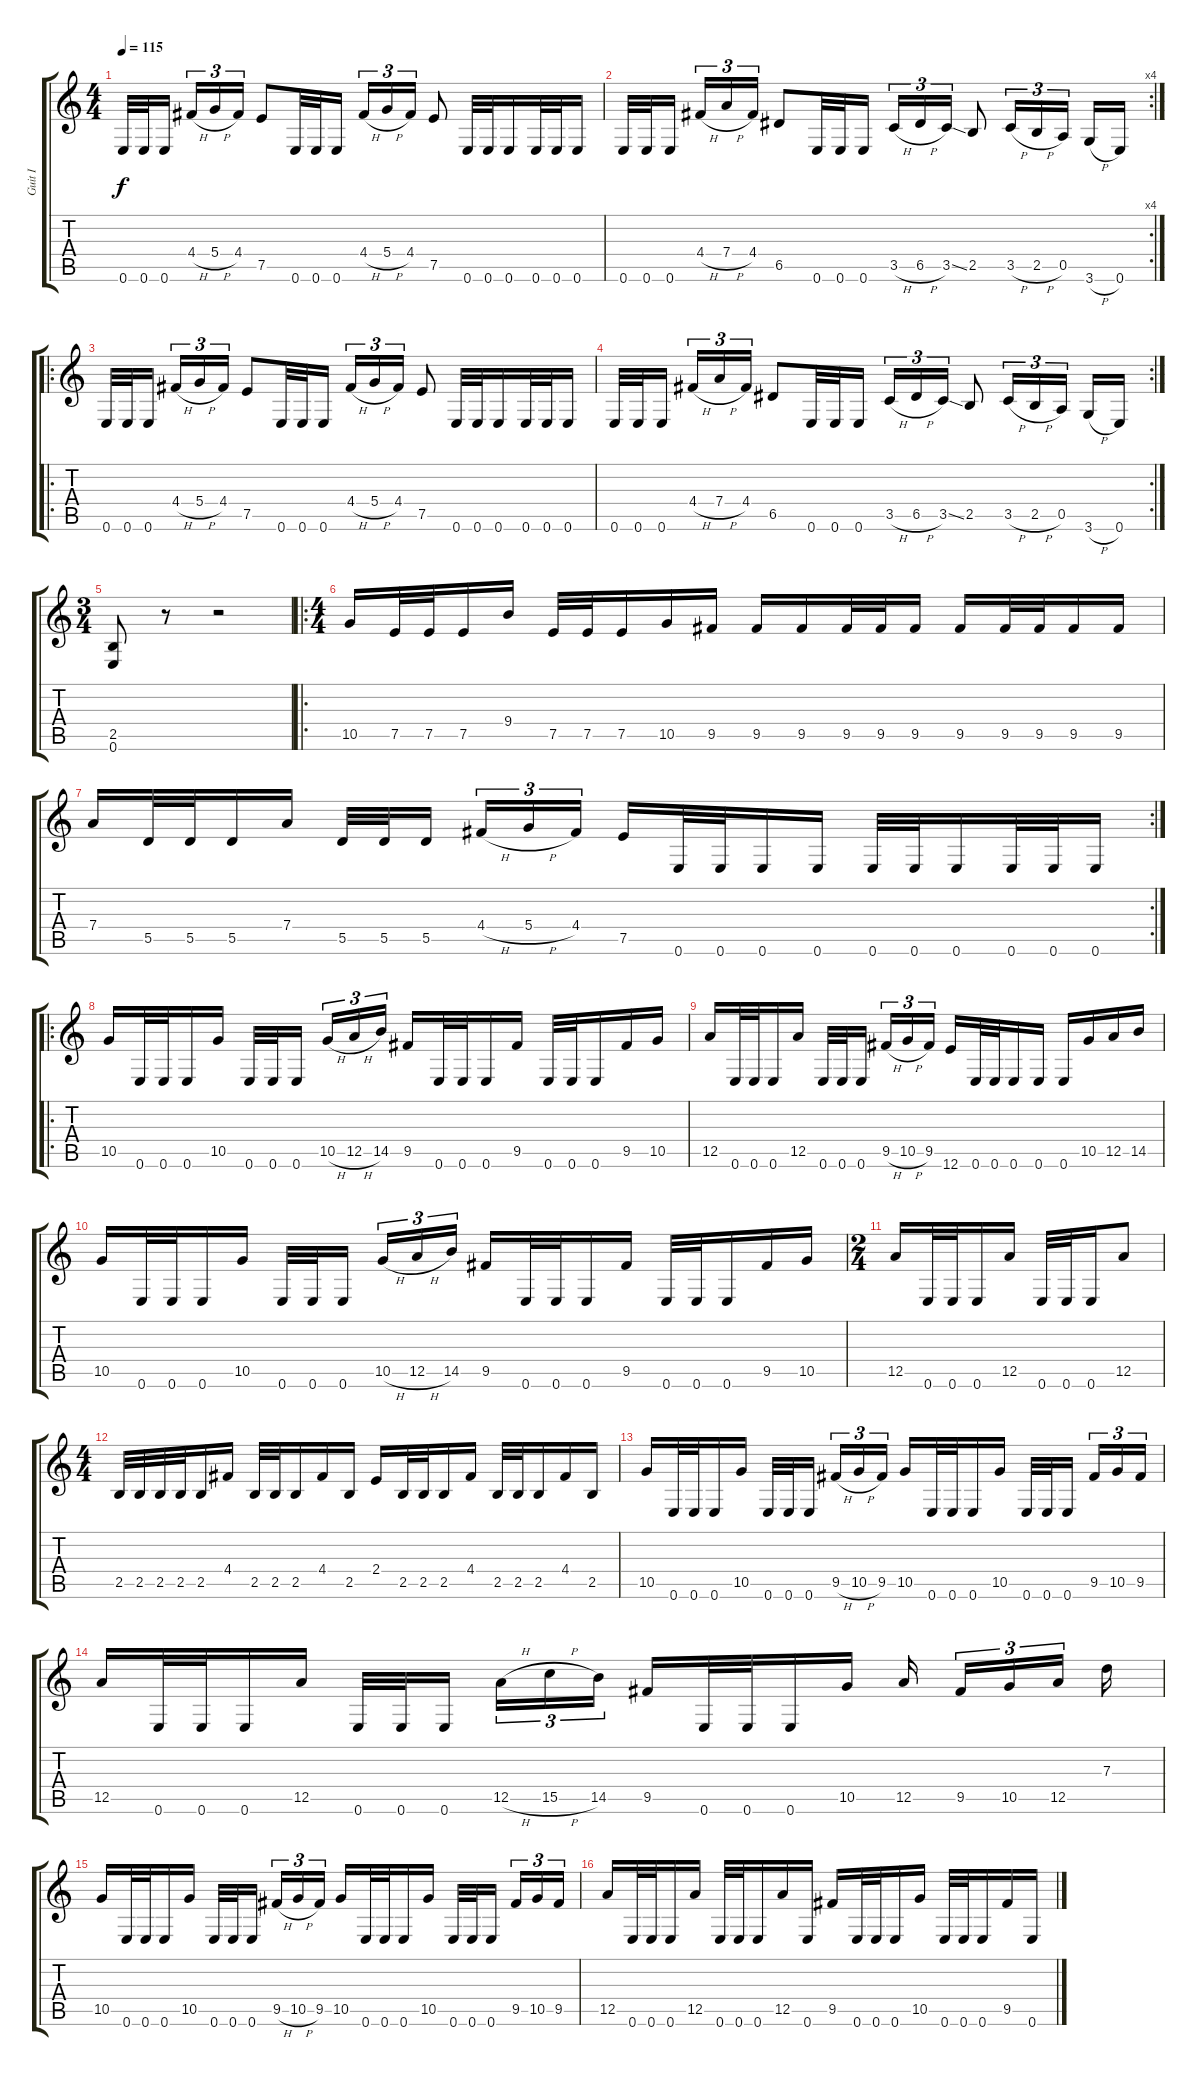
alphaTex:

\track ("Guit I" "Guit I") {instrument distortionguitar}
\staff {score tabs}
\tuning (E4 B3 G3 D3 A2 E2) {hide}
\ts (4 4)
\tempo 115
\clef g2
\ks c
0.6.32{dy f instrument distortionguitar} 0.6.32 0.6.16 4.4{h}.16{tu (3 2)} 5.4{h}.16{tu (3 2)} 4.4.16{tu (3 2)} 7.5.8 0.6.32 0.6.32 0.6.16 4.4{h}.16{tu (3 2)} 5.4{h}.16{tu (3 2)} 4.4.16{tu (3 2)} 7.5.8 0.6.32 0.6.32 0.6.16 0.6.32 0.6.32 0.6.16 |
\rc 4
0.6.32 0.6.32 0.6.16 4.4{h}.16{tu (3 2)} 7.4{h}.16{tu (3 2)} 4.4.16{tu (3 2)} 6.5.8 0.6.32 0.6.32 0.6.16 3.5{h}.16{tu (3 2)} 6.5{h}.16{tu (3 2)} 3.5{ss}.16{tu (3 2)} 2.5.8 3.5{h}.16{tu (3 2)} 2.5{h}.16{tu (3 2)} 0.5.16{tu (3 2)} 3.6{h}.16 0.6.16 |
\ro
0.6.32 0.6.32 0.6.16 4.4{h}.16{tu (3 2)} 5.4{h}.16{tu (3 2)} 4.4.16{tu (3 2)} 7.5.8 0.6.32 0.6.32 0.6.16 4.4{h}.16{tu (3 2)} 5.4{h}.16{tu (3 2)} 4.4.16{tu (3 2)} 7.5.8 0.6.32 0.6.32 0.6.16 0.6.32 0.6.32 0.6.16 |
\rc 2
0.6.32 0.6.32 0.6.16 4.4{h}.16{tu (3 2)} 7.4{h}.16{tu (3 2)} 4.4.16{tu (3 2)} 6.5.8 0.6.32 0.6.32 0.6.16 3.5{h}.16{tu (3 2)} 6.5{h}.16{tu (3 2)} 3.5{ss}.16{tu (3 2)} 2.5.8 3.5{h}.16{tu (3 2)} 2.5{h}.16{tu (3 2)} 0.5.16{tu (3 2)} 3.6{h}.16 0.6.16 |
\ts (3 4)
(2.5 0.6).8 r.8 r.2 |
\ro
\ts (4 4)
10.5.16 7.5.32 7.5.32 7.5.16 9.4.16 7.5.32 7.5.32 7.5.16 10.5.16 9.5.16 9.5.16 9.5.16 9.5.32 9.5.32 9.5.16 9.5.16 9.5.32 9.5.32 9.5.16 9.5.16 |
\rc 2
7.4.16 5.5.32 5.5.32 5.5.16 7.4.16 5.5.32 5.5.32 5.5.16 4.4{h}.16{tu (3 2)} 5.4{h}.16{tu (3 2)} 4.4.16{tu (3 2)} 7.5.16 0.6.32 0.6.32 0.6.16 0.6.16 0.6.32 0.6.32 0.6.16 0.6.32 0.6.32 0.6.16 |
\ro
10.5.16 0.6.32 0.6.32 0.6.16 10.5.16 0.6.32 0.6.32 0.6.16 10.5{h}.16{tu (3 2)} 12.5{h}.16{tu (3 2)} 14.5.16{tu (3 2)} 9.5.16 0.6.32 0.6.32 0.6.16 9.5.16 0.6.32 0.6.32 0.6.16 9.5.16 10.5.16 |
12.5.16 0.6.32 0.6.32 0.6.16 12.5.16 0.6.32 0.6.32 0.6.16 9.5{h}.16{tu (3 2)} 10.5{h}.16{tu (3 2)} 9.5.16{tu (3 2)} 12.6.16 0.6.32 0.6.32 0.6.16 0.6.16 0.6.16 10.5.16 12.5.16 14.5.16 |
10.5.16 0.6.32 0.6.32 0.6.16 10.5.16 0.6.32 0.6.32 0.6.16 10.5{h}.16{tu (3 2)} 12.5{h}.16{tu (3 2)} 14.5.16{tu (3 2)} 9.5.16 0.6.32 0.6.32 0.6.16 9.5.16 0.6.32 0.6.32 0.6.16 9.5.16 10.5.16 |
\ts (2 4)
12.5.16 0.6.32 0.6.32 0.6.16 12.5.16 0.6.32 0.6.32 0.6.16 12.5.8 |
\ts (4 4)
2.5.32 2.5.32 2.5.32 2.5.32 2.5.16 4.4.16 2.5.32 2.5.32 2.5.16 4.4.16 2.5.16 2.4.16 2.5.32 2.5.32 2.5.16 4.4.16 2.5.32 2.5.32 2.5.16 4.4.16 2.5.16 |
10.5.16 0.6.32 0.6.32 0.6.16 10.5.16 0.6.32 0.6.32 0.6.16 9.5{h}.16{tu (3 2)} 10.5{h}.16{tu (3 2)} 9.5.16{tu (3 2)} 10.5.16 0.6.32 0.6.32 0.6.16 10.5.16 0.6.32 0.6.32 0.6.16 9.5.16{tu (3 2)} 10.5.16{tu (3 2)} 9.5.16{tu (3 2)} |
12.5.16 0.6.32 0.6.32 0.6.16 12.5.16 0.6.32 0.6.32 0.6.16 12.5{h}.16{tu (3 2)} 15.5{h}.16{tu (3 2)} 14.5.16{tu (3 2)} 9.5.16 0.6.32 0.6.32 0.6.16 10.5.16 12.5.16 9.5.16{tu (3 2)} 10.5.16{tu (3 2)} 12.5.16{tu (3 2)} 7.3.16 |
10.5.16 0.6.32 0.6.32 0.6.16 10.5.16 0.6.32 0.6.32 0.6.16 9.5{h}.16{tu (3 2)} 10.5{h}.16{tu (3 2)} 9.5.16{tu (3 2)} 10.5.16 0.6.32 0.6.32 0.6.16 10.5.16 0.6.32 0.6.32 0.6.16 9.5.16{tu (3 2)} 10.5.16{tu (3 2)} 9.5.16{tu (3 2)} |
12.5.16 0.6.32 0.6.32 0.6.16 12.5.16 0.6.32 0.6.32 0.6.16 12.5.16 0.6.16 9.5.16 0.6.32 0.6.32 0.6.16 10.5.16 0.6.32 0.6.32 0.6.16 9.5.16 0.6.16
